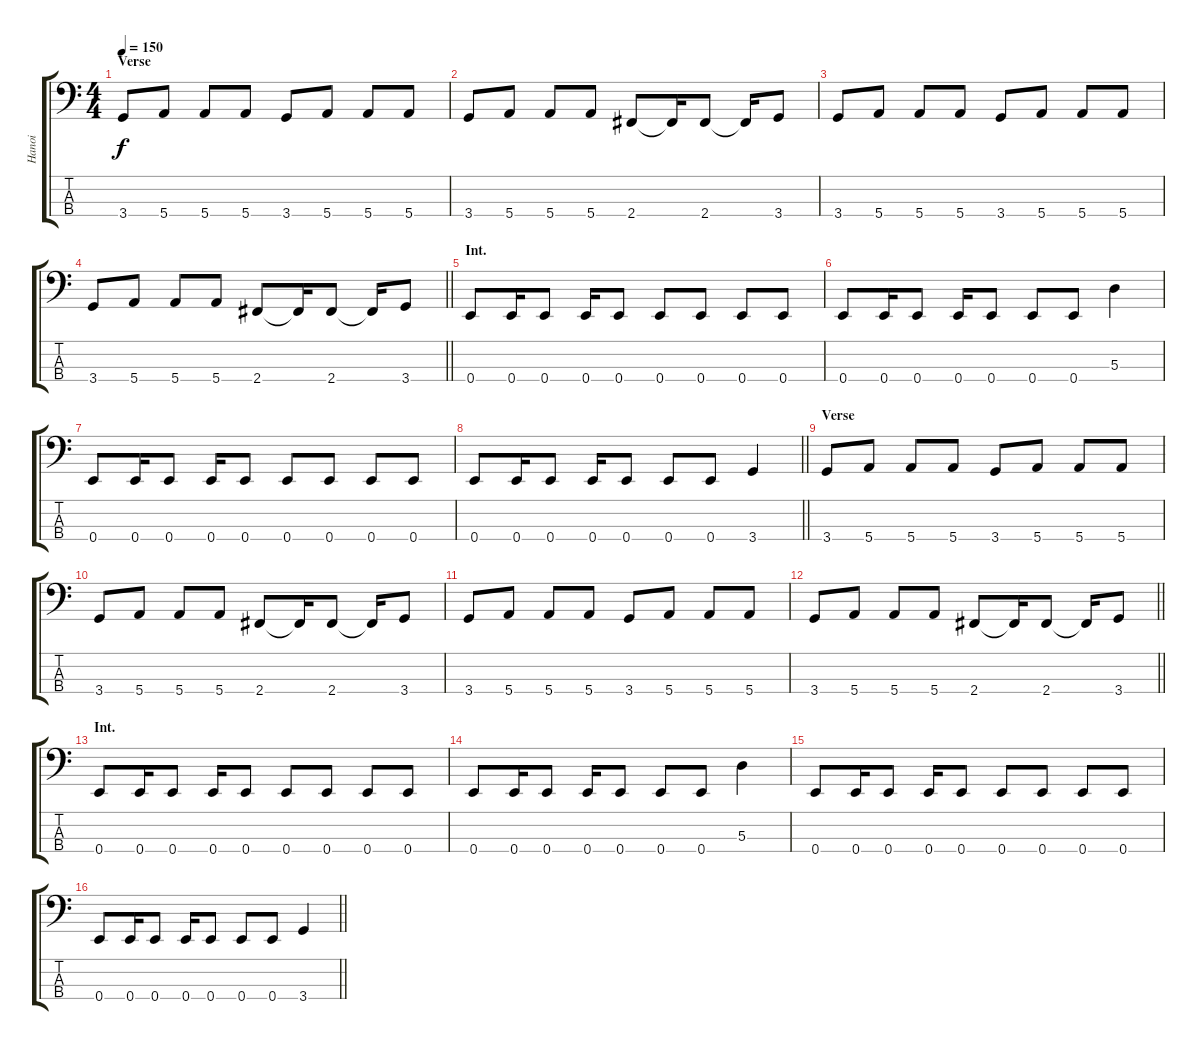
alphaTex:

\track ("Hanoi" "Hanoi") {instrument electricbassfinger}
\staff {score tabs}
\tuning (G2 D2 A1 E1) {hide}
\ts (4 4)
\section ("" "Verse")
\tempo 150
\clef f4
\ks c
3.4.8{dy f} 5.4.8 5.4.8 5.4.8 3.4.8 5.4.8 5.4.8 5.4.8 |
3.4.8 5.4.8 5.4.8 5.4.8 2.4.8 2.4{t}.16 2.4.8 2.4{t}.16 3.4.8 |
3.4.8 5.4.8 5.4.8 5.4.8 3.4.8 5.4.8 5.4.8 5.4.8 |
\barLineRight lightlight
3.4.8 5.4.8 5.4.8 5.4.8 2.4.8 2.4{t}.16 2.4.8 2.4{t}.16 3.4.8 |
\section ("" "Int.")
0.4.8 0.4.16 0.4.8 0.4.16 0.4.8 0.4.8 0.4.8 0.4.8 0.4.8 |
0.4.8 0.4.16 0.4.8 0.4.16 0.4.8 0.4.8 0.4.8 5.3.4 |
0.4.8 0.4.16 0.4.8 0.4.16 0.4.8 0.4.8 0.4.8 0.4.8 0.4.8 |
\barLineRight lightlight
0.4.8 0.4.16 0.4.8 0.4.16 0.4.8 0.4.8 0.4.8 3.4.4 |
\section ("" "Verse")
3.4.8 5.4.8 5.4.8 5.4.8 3.4.8 5.4.8 5.4.8 5.4.8 |
3.4.8 5.4.8 5.4.8 5.4.8 2.4.8 2.4{t}.16 2.4.8 2.4{t}.16 3.4.8 |
3.4.8 5.4.8 5.4.8 5.4.8 3.4.8 5.4.8 5.4.8 5.4.8 |
\barLineRight lightlight
3.4.8 5.4.8 5.4.8 5.4.8 2.4.8 2.4{t}.16 2.4.8 2.4{t}.16 3.4.8 |
\section ("" "Int.")
0.4.8 0.4.16 0.4.8 0.4.16 0.4.8 0.4.8 0.4.8 0.4.8 0.4.8 |
0.4.8 0.4.16 0.4.8 0.4.16 0.4.8 0.4.8 0.4.8 5.3.4 |
0.4.8 0.4.16 0.4.8 0.4.16 0.4.8 0.4.8 0.4.8 0.4.8 0.4.8 |
\barLineRight lightlight
0.4.8 0.4.16 0.4.8 0.4.16 0.4.8 0.4.8 0.4.8 3.4.4
